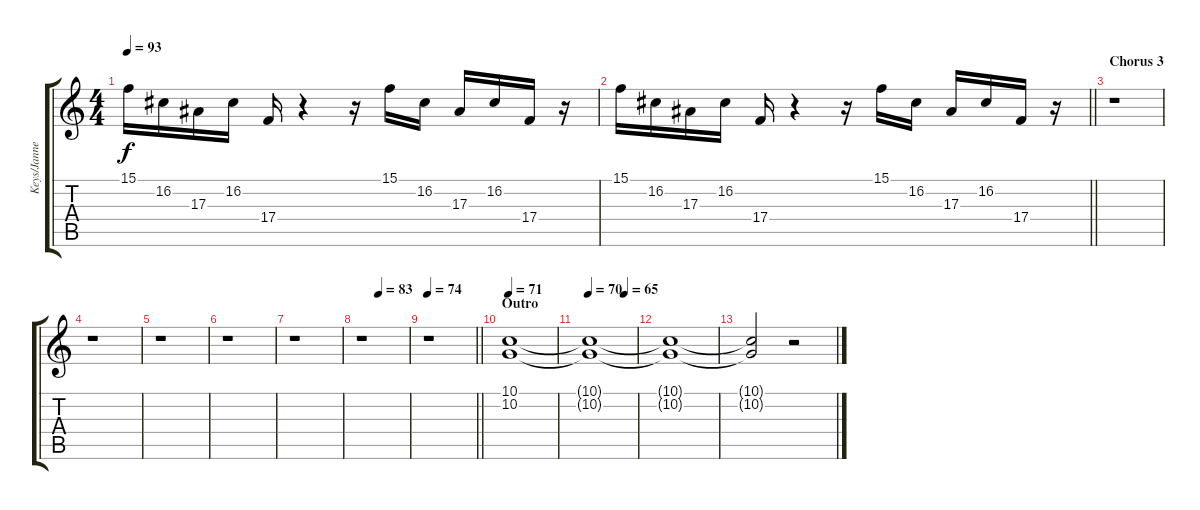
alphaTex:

\track ("Keys/Janne" "Keys/Janne") {instrument stringensemble1}
\staff {score tabs}
\tuning (D4 A3 F3 C3 G2 C2) {hide}
\ts (4 4)
\tempo 93
\clef g2
\ks c
15.1.16{dy f} 16.2.16 17.3.16 16.2.16 17.4.16 r.4 r.16 15.1.16 16.2.16 17.3.16 16.2.16 17.4.16 r.16 |
\barLineRight lightlight
15.1.16 16.2.16 17.3.16 16.2.16 17.4.16 r.4 r.16 15.1.16 16.2.16 17.3.16 16.2.16 17.4.16 r.16 |
\section ("" "Chorus 3")
r.1 |
r.1 |
r.1 |
r.1 |
r.1 |
\tempo (83 0.375)
r.1 |
\tempo 74
\barLineRight lightlight
r.1 |
\section ("" "Outro")
\tempo 71
(10.1 10.2).1 |
\tempo 70
\tempo (65 0.75)
(10.1{t} 10.2{t}).1 |
(10.1{t} 10.2{t}).1 |
(10.1{t} 10.2{t}).2 r.2
